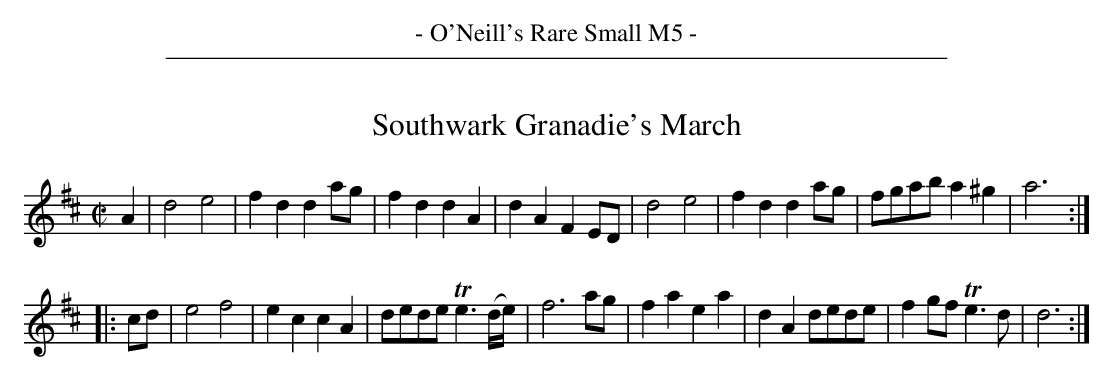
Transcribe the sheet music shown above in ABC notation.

X:1
T: Southwark Granadie's March
M: C|
L: 1/8
K: D
A2 |\
d4 e4 | f2d2 d2ag | f2d2 d2A2 | d2A2 F2ED |\
d4 e4 | f2d2 d2ag | fgab a2^g2 | a6 ::
cd |\
e4 f4 | e2c2 c2A2 | dede Te3(d/e/) | f6 ag |\
f2a2 e2a2 | d2A2 dede | f2gf Te3d | d6 :|
